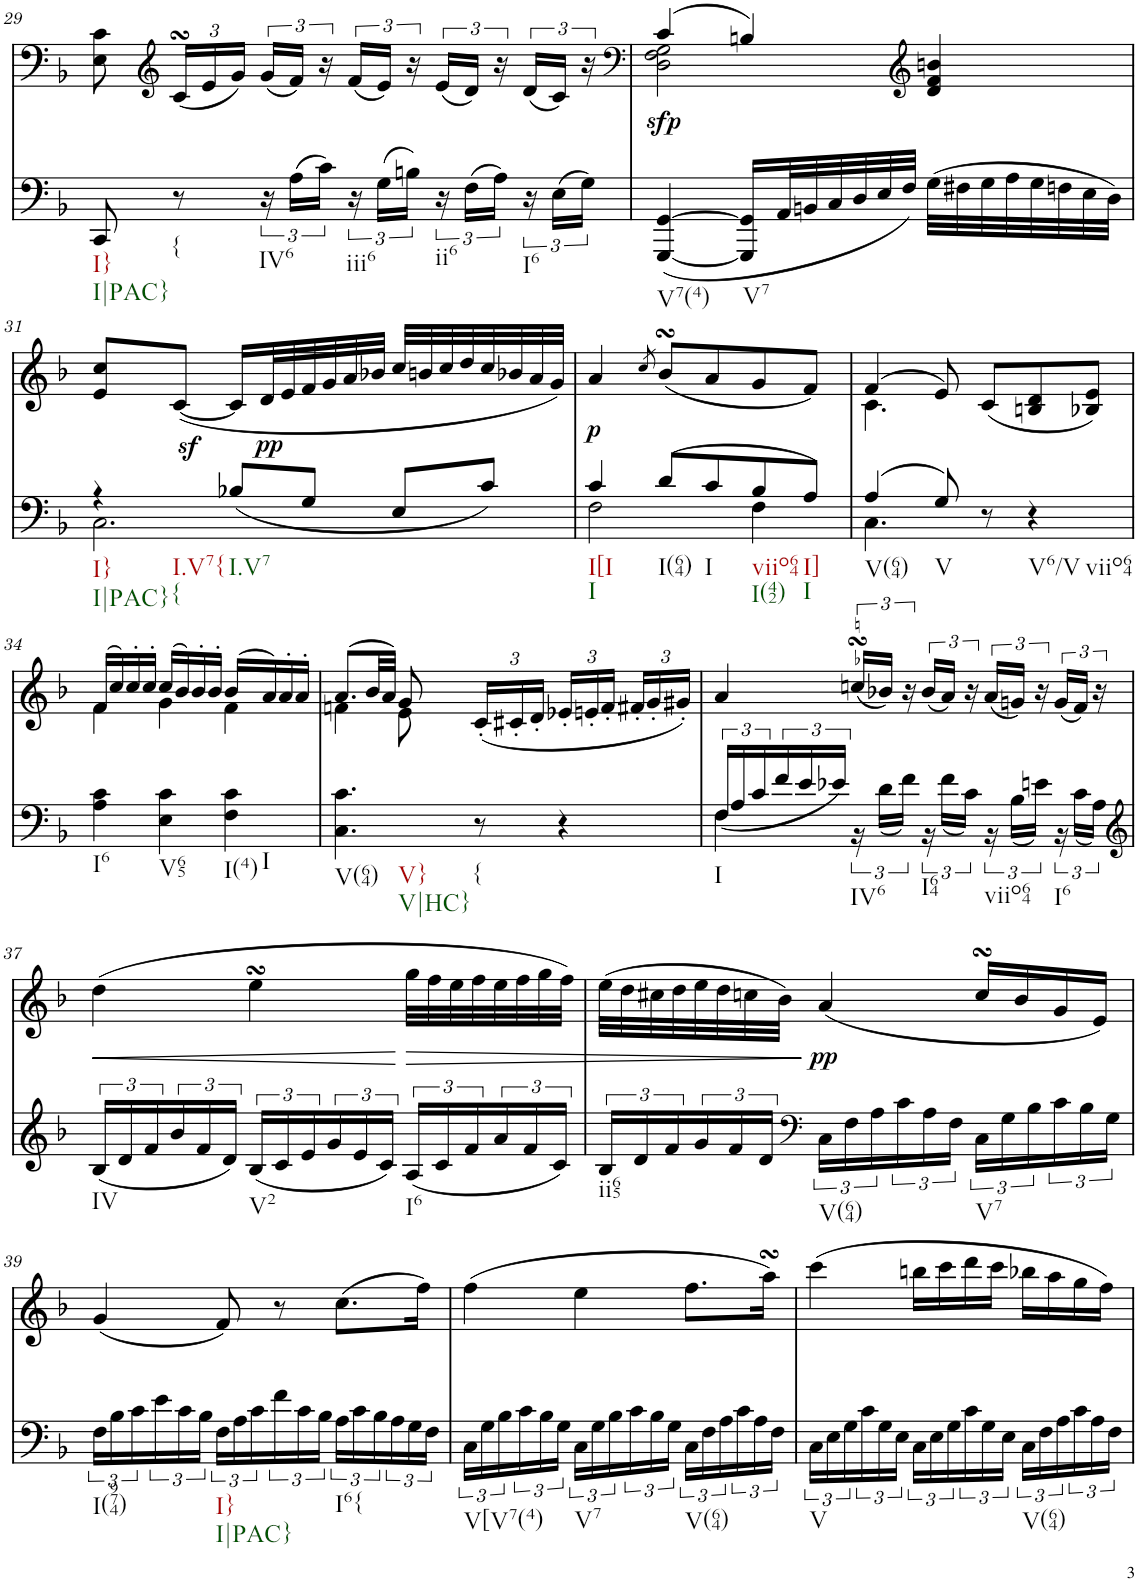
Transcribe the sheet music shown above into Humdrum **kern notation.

**kern	**dynam	**kern	**dynam
*part2	*part2	*part1	*part1
*staff2	*staff2	*staff1	*staff1
*I"piano	*	*I"piano	*
*I'Pno	*	*I'Pno	*
!!LO:PB:g=z
*clefF4	*	*clefF4	*
*k[b-]	*	*k[b-]	*
*F:	*	*F:	*
*M3/4	*	*M3/4	*
=29	=29	=29	=29
!LO:TX:b:t=I}	!	!	!
!LO:TX:b:t=I|PAC}	!	!	!
8CC/	.	8E\ 8c\	.
*	*	*clefG2	*
*	*	*Xbrackettup	*
!LO:TX:b:t={	!	!	!
8r	.	(24csSSS/LL	.
.	.	24e/	.
.	.	24g/JJ)	.
*	*	*brackettup	*
!LO:TX:b:t=IV6	!	!	!
24r	.	(24g/LL	.
(24A\LL	.	24f/JJ)	.
24c\JJ)	.	24r	.
!LO:TX:b:t=iii6	!	!	!
24r	.	(24f/LL	.
(24G\LL	.	24e/JJ)	.
24Bn\JJ)	.	24r	.
!LO:TX:b:t=ii6	!	!	!
24r	.	(24e/LL	.
(24F\LL	.	24d/JJ)	.
24A\JJ)	.	24r	.
!LO:TX:b:t=I6	!	!	!
24r	.	(24d/LL	.
(24E\LL	.	24c/JJ)	.
24G\JJ)	.	24r	.
=30	=30	=30	=30
*	*	*clefF4	*
*	*	*^	*
!LO:TX:b:t=V7(4)	!	!	!	!
!	!	!	!	!LO:DY:b
([4GGG/ [4GG/	.	(4c/	2D\ 2F\ 2G\	sfp
!LO:TX:b:t=V7	!	!	!	!
16GGG/] 16GG/]LL	.	4Bn/)	.	.
32AA/L	.	.	.	.
32BBn/	.	.	.	.
32C/	.	.	.	.
32D/	.	.	.	.
32E/	.	.	.	.
32F/JJJ)	.	.	.	.
*	*	*clefG2	*	*
(32G\LLL	.	4d/ 4f/ 4bn/	4ryy	.
32F#X\	.	.	.	.
32G\	.	.	.	.
32A\	.	.	.	.
32G\	.	.	.	.
32Fn\	.	.	.	.
32E\	.	.	.	.
32D\JJJ)	.	.	.	.
*	*	*v	*v	*
!!LO:LB:g=z
=31	=31	=31	=31
*^	*	*	*
!LO:TX:b:t=I}	!	!	!	!
!LO:TX:b:t=I|PAC}	!	!	!	!
!LO:TX:b:t=I.V7{	!	!	!	!
!LO:TX:b:t={	!	!	!	!
4r	2.C\	.	8e/ 8cc/L	.
.	.	.	([8c/J	.
!LO:TX:b:t=I.V7	!	!	!	!
!	!	!LO:DY:a	!	!
(<8B-X/L	.	sf	16c/LL]	.
.	.	.	32d/L	.
!	!	!	!	!LO:DY:b
.	.	.	32e/	pp
8G/J	.	.	32f/	.
.	.	.	32g/	.
.	.	.	32a/	.
.	.	.	32b-X/JJJ	.
8E/L	.	.	32cc/LLL	.
.	.	.	32bn/	.
.	.	.	32cc/	.
.	.	.	32dd/	.
8c/J)	.	.	32cc/	.
.	.	.	32b-X/	.
.	.	.	32a/	.
.	.	.	32g/JJJ)	.
=32	=32	=32	=32	=32
!LO:TX:b:t=I[I	!	!	!	!
!LO:TX:b:t=I	!	!	!	!
!	!	!	!	!LO:DY:b
4c/	2F\	.	4a/	p
.	.	.	8qcc/	.
!LO:TX:b:t=I(64)	!	!	!	!
(8d/L	.	.	(8b-sSSs/L	.
!LO:TX:b:t=I	!	!	!	!
8c/	.	.	8a/	.
!LO:TX:b:t=viio64	!	!	!	!
!LO:TX:b:t=I(42)	!	!	!	!
8B-/	4F\	.	8g/	.
!LO:TX:b:t=I]	!	!	!	!
!LO:TX:b:t=I	!	!	!	!
8A/J)	.	.	8f/J)	.
=33	=33	=33	=33	=33
*	*	*	*^	*
!LO:TX:b:t=V(64)	!	!	!	!	!
(4A/	4.C\	.	(4f/	4.c\	.
!LO:TX:b:t=V	!	!	!	!	!
8G/)	.	.	8e/)	.	.
8r	4.ryy	.	(<8c/L	4.ryy	.
!LO:TX:b:t=V6/V	!	!	!	!	!
!LO:TX:b:t=viio64	!	!	!	!	!
4r	.	.	8Bn/ 8d/	.	.
.	.	.	8B-X/ 8e/J)	.	.
*v	*v	*	*	*	*
!!LO:LB:g=z	!!
=34	=34	=34	=34	=34
!LO:TX:b:t=I6	!	!	!	!
4A\ 4c\	.	(16f/LL	4f\	.
.	.	16cc/)	.	.
.	.	16cc'/	.	.
.	.	16cc'/JJ	.	.
!LO:TX:b:t=V65	!	!	!	!
4E\ 4c\	.	(16cc/LL	4g\	.
.	.	16b-/)	.	.
.	.	16b-'/	.	.
.	.	16b-'/JJ	.	.
!LO:TX:b:t=I(4)	!	!	!	!
!LO:TX:b:t=I	!	!	!	!
4F\ 4c\	.	(16b-/LL	4f\	.
.	.	16a/)	.	.
.	.	16a'/	.	.
.	.	16a'/JJ	.	.
=35	=35	=35	=35	=35
!LO:TX:b:t=V(64)	!	!	!	!
!LO:TX:b:t=V}	!	!	!	!
!LO:TX:b:t=V|HC}	!	!	!	!
4.C\ 4.c\	.	(8.a/L	4fn\	.
.	.	32b-/LL	.	.
.	.	32a/JJJ)	.	.
.	.	8g/	8e\	.
*	*	*Xbrackettup	*	*
!LO:TX:b:t={	!	!	!	!
8r	.	(<24c'/LL	4.ryy	.
.	.	24c#X'/	.	.
.	.	24d'/JJ	.	.
4r	.	24e-X'/LL	.	.
.	.	24en'/	.	.
.	.	24f'/JJ	.	.
.	.	24f#X'/LL	.	.
.	.	24g'/	.	.
.	.	24g#X'/JJ)	.	.
*	*	*v	*v	*
=36	=36	=36	=36
*^	*	*	*
!LO:TX:b:t=I	!	!	!	!
(<24F/LL	4F\	.	4a/	.
24A/	.	.	.	.
24c/	.	.	.	.
24f/	.	.	.	.
24e/	.	.	.	.
24e-X/JJ)	.	.	.	.
*	*	*	*brackettup	*
!LO:TX:b:t=IV6	!	!	!	!
!LO:TX:b:t=I64	!	!	!	!
!LO:TX:b:t=viio64	!	!	!	!
!LO:TX:b:t=I6	!	!	!	!
!	!	!	!LO:TURN:lacc=-	!
2ryy	24r	.	(24ccnsSSS/LL	.
.	(24d\LL	.	24b-X/JJ)	.
.	24f\JJ)	.	24r	.
.	24r	.	(24b-/LL	.
.	(24f\LL	.	24a/JJ)	.
.	24c\JJ)	.	24r	.
.	24r	.	(24a/LL	.
.	(24B-\LL	.	24gn/JJ)	.
.	24en\JJ)	.	24r	.
.	24r	.	(24g/LL	.
.	(24c\LL	.	24f/JJ)	.
.	24A\JJ)	.	24r	.
*v	*v	*	*	*
!!LO:LB:g=z
=37	=37	=37	=37
*clefG2	*	*	*
*^	*	*	*
!LO:TX:b:t=IV	!	!	!	!
!	!	!	!	!LO:HP:b
*v	*v	*	*	*
(24B-/LL	.	(4dd\	<
24d/	.	.	.
24f/	.	.	.
24b-/	.	.	.
24f/	.	.	.
24d/JJ)	.	.	.
!LO:TX:b:t=V2	!	!	!
(24B-/LL	.	4eesSsS\	.
24c/	.	.	.
24e/	.	.	.
24g/	.	.	.
24e/	.	.	.
24c/JJ)	.	.	.
!LO:TX:b:t=I6	!	!	!
!	!	!	!LO:HP:n=1:b
(24A/LL	.	32gg\LLL	[ >
.	.	32ff\	.
24c/	.	.	.
.	.	32ee\	.
24f/	.	.	.
.	.	32ff\	.
24a/	.	32ee\	.
.	.	32ff\	.
24f/	.	.	.
.	.	32gg\	.
24c/JJ)	.	.	.
.	.	32ff\JJJ)	.
=38	=38	=38	=38
!LO:TX:b:t=ii65	!	!	!
24B-/LL	.	(32ee\LLL	.
.	.	32dd\	.
24d/	.	.	.
.	.	32cc#X\	.
24f/	.	.	.
.	.	32dd\	.
24g/	.	32ee\	.
.	.	32dd\	.
24f/	.	.	.
.	.	32ccn\	.
24d/JJ	.	.	.
.	.	32b-\JJJ)	.
*clefF4	*	*	*
!LO:TX:b:t=V(64)	!	!	!
!	!	!	!LO:DY:n=1:b
24C\LL	.	(4a/	] pp
24F\	.	.	.
24A\	.	.	.
24c\	.	.	.
24A\	.	.	.
24F\JJ	.	.	.
!LO:TX:b:t=V7	!	!	!
24C\LL	.	16ccsSSS/LL	.
24G\	.	.	.
.	.	16b-/	.
24B-\	.	.	.
24c\	.	16g/	.
24B-\	.	.	.
.	.	16e/JJ)	.
24G\JJ	.	.	.
!!LO:LB:g=z
=39	=39	=39	=39
!LO:TX:b:t=I(974)	!	!	!
24F\LL	.	(4g/	.
24B-\	.	.	.
24c\	.	.	.
24e\	.	.	.
24c\	.	.	.
24B-\JJ	.	.	.
!LO:TX:b:t=I}	!	!	!
!LO:TX:b:t=I|PAC}	!	!	!
24F\LL	.	8f/)	.
24A\	.	.	.
24c\	.	.	.
24f\	.	8r	.
24c\	.	.	.
24B-\JJ	.	.	.
!LO:TX:b:t=I6{	!	!	!
24A\LL	.	(8.cc\L	.
24c\	.	.	.
24B-\	.	.	.
24A\	.	.	.
24G\	.	.	.
.	.	16ff\Jk)	.
24F\JJ	.	.	.
=40	=40	=40	=40
!LO:TX:b:t=V[V7(4)	!	!	!
24C\LL	.	(4ff\	.
24G\	.	.	.
24B-\	.	.	.
24c\	.	.	.
24B-\	.	.	.
24G\JJ	.	.	.
!LO:TX:b:t=V7	!	!	!
24C\LL	.	4ee\	.
24G\	.	.	.
24B-\	.	.	.
24c\	.	.	.
24B-\	.	.	.
24G\JJ	.	.	.
!LO:TX:b:t=V(64)	!	!	!
24C\LL	.	8.ff\L	.
24F\	.	.	.
24A\	.	.	.
24c\	.	.	.
24A\	.	.	.
.	.	16aasSsS\Jk)	.
24F\JJ	.	.	.
=41	=41	=41	=41
!LO:TX:b:t=V	!	!	!
24C\LL	.	(4ccc\	.
24E\	.	.	.
24G\	.	.	.
24c\	.	.	.
24G\	.	.	.
24E\JJ	.	.	.
24C\LL	.	16bbn\LL	.
24E\	.	.	.
.	.	16ccc\	.
24G\	.	.	.
24c\	.	16ddd\	.
24G\	.	.	.
.	.	16ccc\JJ	.
24E\JJ	.	.	.
!LO:TX:b:t=V(64)	!	!	!
24C\LL	.	16bb-X\LL	.
24F\	.	.	.
.	.	16aa\	.
24A\	.	.	.
24c\	.	16gg\	.
24A\	.	.	.
.	.	16ff\JJ)	.
24F\JJ	.	.	.
=	=	=	=
*-	*-	*-	*-
